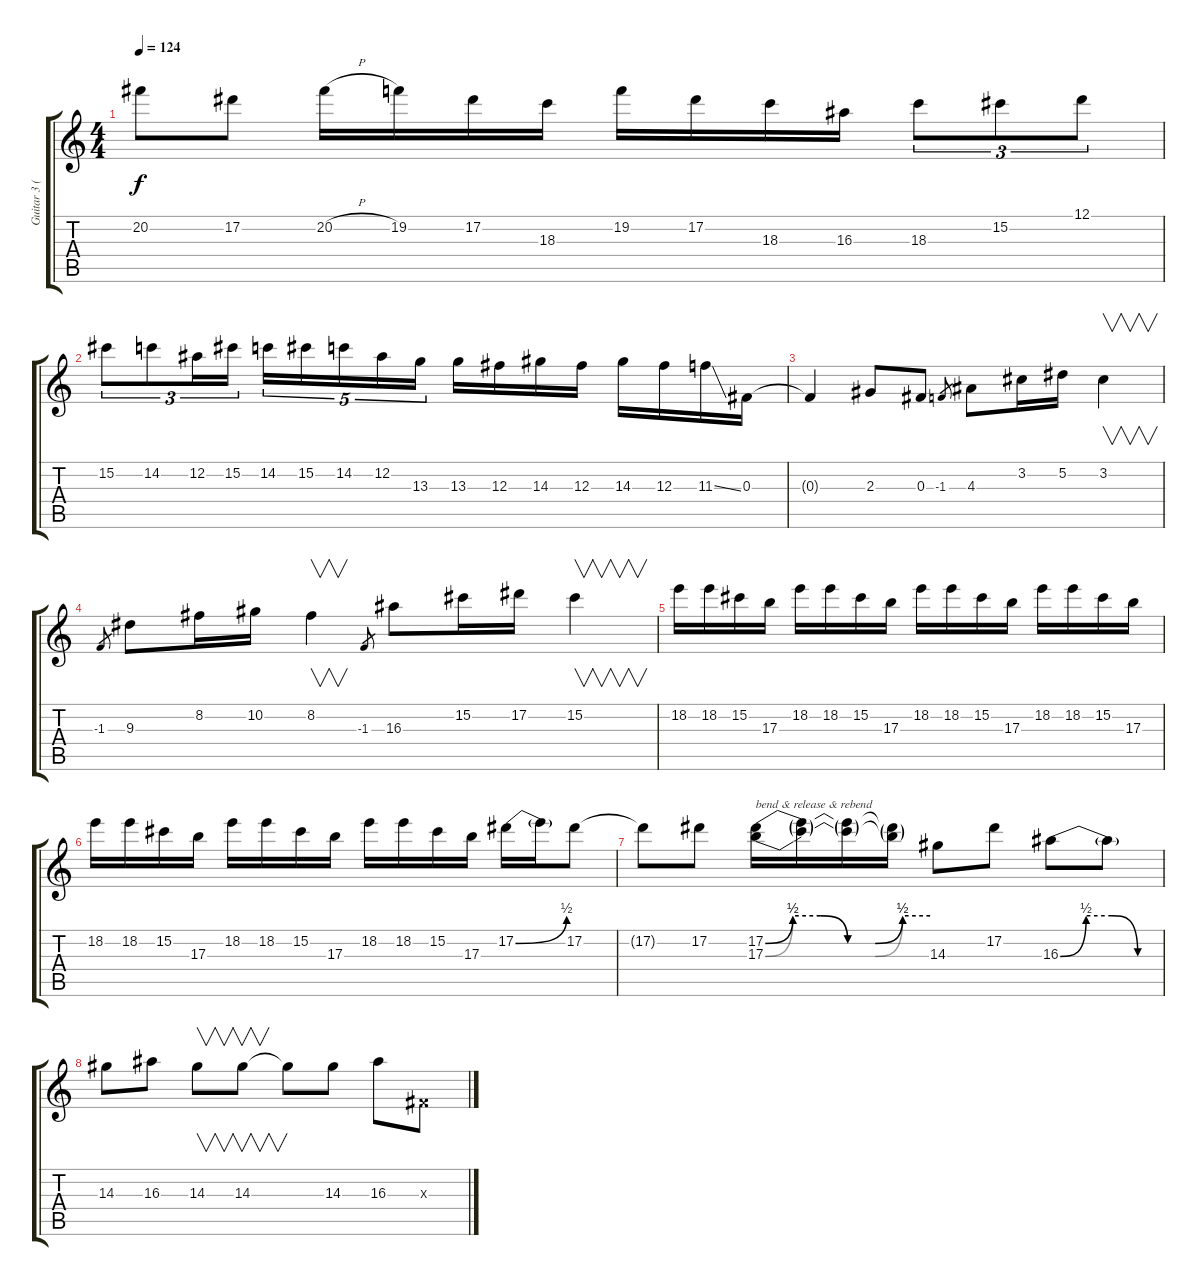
\track ("Guitar 3 (Slash)" "Guitar 3 (") {instrument overdrivenguitar}
\staff {score tabs}
\tuning (Eb4 Bb3 Gb3 Db3 Ab2 Eb2) {hide}
\ts (4 4)
\tempo 124
\clef g2
\ks c
20.2{t}.8{dy f} 17.2.8 20.2{h}.16 19.2.16 17.2.16 18.3.16 19.2.16 17.2.16 18.3.16 16.3.16 18.3.8{tu (3 2)} 15.2.8{tu (3 2)} 12.1.8{tu (3 2)} |
15.2.8{tu (3 2)} 14.2.8{tu (3 2)} 12.2.16{tu (3 2)} 15.2.16{tu (3 2)} 14.2.16{tu (5 4)} 15.2.16{tu (5 4)} 14.2.16{tu (5 4)} 12.2.16{tu (5 4)} 13.3.16{tu (5 4)} 13.3.16 12.3.16 14.3.16 12.3.16 14.3.16 12.3.16 11.3{ss}.16 0.3.16 |
0.3{t}.4 2.3.8 0.3.8 -1.3.8{gr} 4.3.8 3.2.16 5.2.16 3.2.4{v} |
-1.3.8{gr} 9.3.8 8.2.16 10.2.16 8.2.4{v} -1.3.8{gr} 16.3.8 15.2.16 17.2.16 15.2.4{v} |
18.2.16 18.2.16 15.2.16 17.3.16 18.2.16 18.2.16 15.2.16 17.3.16 18.2.16 18.2.16 15.2.16 17.3.16 18.2.16 18.2.16 15.2.16 17.3.16 |
18.2.16 18.2.16 15.2.16 17.3.16 18.2.16 18.2.16 15.2.16 17.3.16 18.2.16 18.2.16 15.2.16 17.3.16 17.2{be (bend 0 0 60 2)}.16 17.2{t}.16 17.2.8 |
17.2{t}.8 17.2.8 (17.2{be (custom 0 0 10 2 20 2 30 0 40 0 50 2 60 2)} 17.3{be (custom 0 0 10 2 20 2 30 0 40 0 50 2 60 2)}).16{txt "bend & release & rebend"} (17.2{t} 17.3{t}).16 (17.2{t} 17.3{t}).16 (17.2{t} 17.3{t}).16 14.3.8 17.2.8 16.3{be (custom 0 0 15 2 30 2 45 0 60 0)}.8 16.3{t}.8 |
14.3.8 16.3.8 14.3.8{v} 14.3.8{v} 14.3{t}.8 14.3.8 16.3.8 0.3{x}.8
